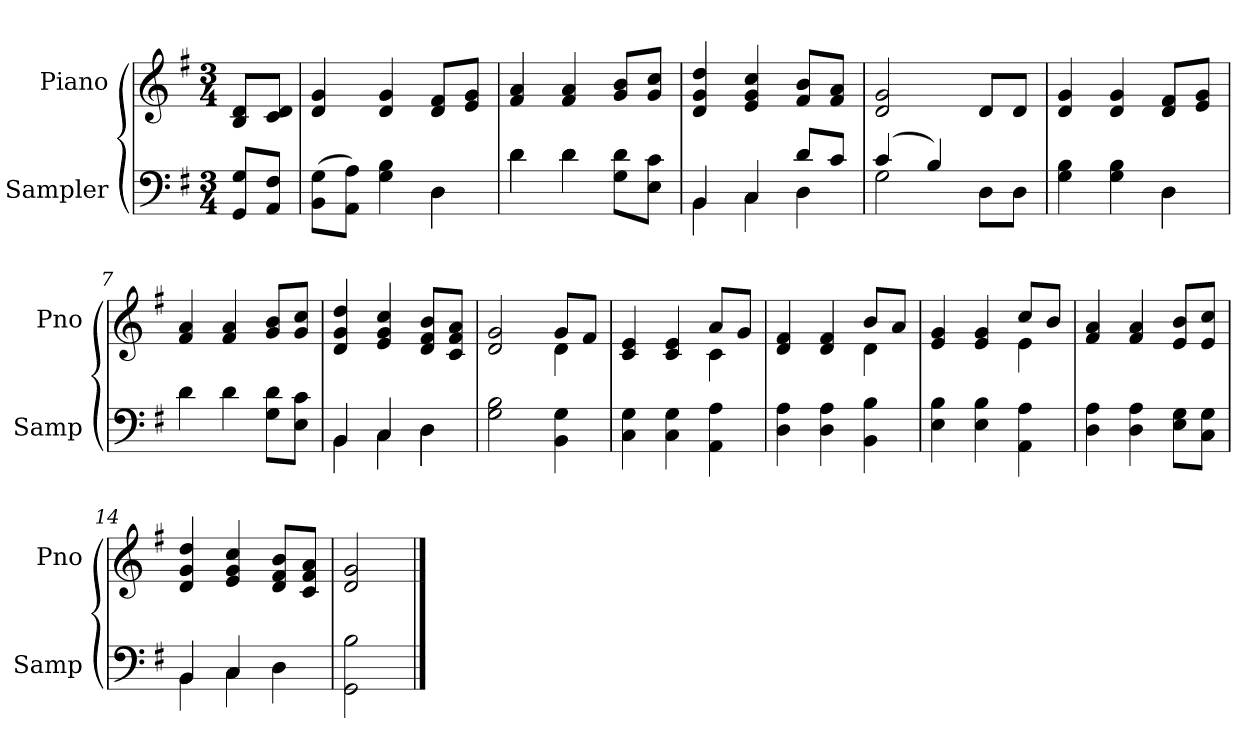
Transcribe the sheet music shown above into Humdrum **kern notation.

**kern	**kern
*part2	*part1
*staff2	*staff1
*I"Sampler	*I"Piano
*I'Samp	*I'Pno
*clefF4	*clefG2
*k[f#]	*k[f#]
*G:	*G:
*M3/4	*M3/4
=1	=1
8GG/ 8G/L	8B/ 8d/L
8AA/ 8F#/J	8c/ 8d/J
=2	=2
*^	*
(8BB\ 8G\L	2ryy	4d/ 4g/
8AA\ 8A\J)	.	.
4G\ 4B\	.	4d/ 4g/
4D\	4D	8d/ 8f#/L
.	.	8e/ 8g/J
=3	=3	=3
4d\	4d	4f#/ 4a/
4d\	4d	4f#/ 4a/
8G\ 8d\L	4ryy	8g/ 8b/L
8E\ 8c\J	.	8g/ 8cc/J
=4	=4	=4
4BB/	4BB	4d/ 4g/ 4dd/
4C/	4C	4e/ 4g/ 4cc/
8d/L	4D	8f#/ 8b/L
8c/J	.	8f#/ 8a/J
=5	=5	=5
(4c/	2G	2d/ 2g/
4B/)	.	.
8D\L	4ryy	8d/L
8D\J	.	8d/J
=6	=6	=6
4G\ 4B\	2ryy	4d/ 4g/
4G\ 4B\	.	4d/ 4g/
4D\	4D	8d/ 8f#/L
.	.	8e/ 8g/J
*v	*v	*
=7	=7
4d\	4f#/ 4a/
4d\	4f#/ 4a/
8G\ 8d\L	8g/ 8b/L
8E\ 8c\J	8g/ 8cc/J
=8	=8
*^	*
4BB/	4BB	4d/ 4g/ 4dd/
4C/	4C	4e/ 4g/ 4cc/
4D\	4D	8d/ 8f#/ 8b/L
.	.	8c/ 8f#/ 8a/J
*v	*v	*
=9	=9
*	*^
2G\ 2B\	2d/ 2g/	2ryy
4BB\ 4G\	8g/L	4d
.	8f#/J	.
=10	=10	=10
4C\ 4G\	4c/ 4e/	2ryy
4C\ 4G\	4c/ 4e/	.
4AA\ 4A\	8a/L	4c
.	8g/J	.
=11	=11	=11
4D\ 4A\	4d/ 4f#/	2ryy
4D\ 4A\	4d/ 4f#/	.
4BB\ 4B\	8b/L	4d
.	8a/J	.
=12	=12	=12
4E\ 4B\	4e/ 4g/	2ryy
4E\ 4B\	4e/ 4g/	.
4AA\ 4A\	8cc/L	4e
.	8b/J	.
*	*v	*v
=13	=13
4D\ 4A\	4f#/ 4a/
4D\ 4A\	4f#/ 4a/
8E\ 8G\L	8e/ 8b/L
8C\ 8G\J	8e/ 8cc/J
=14	=14
*^	*
4BB/	4BB	4d/ 4g/ 4dd/
4C/	4C	4e/ 4g/ 4cc/
4D\	4ryy	8d/ 8f#/ 8b/L
.	.	8c/ 8f#/ 8a/J
*v	*v	*
=15	=15
2GG\ 2B\	2d/ 2g/
==	==
*-	*-
